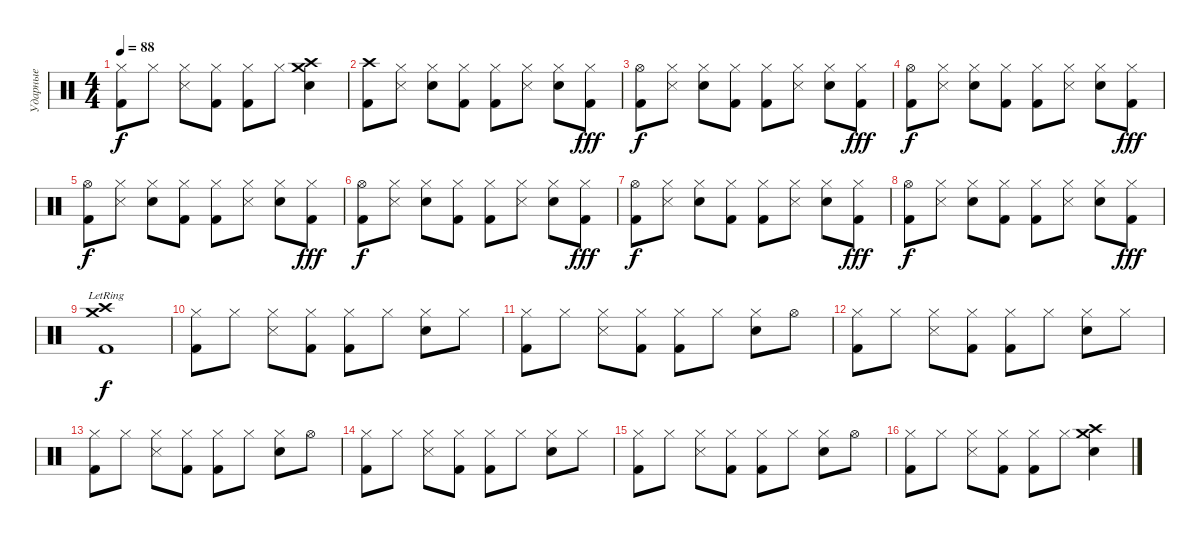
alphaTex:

\track ("Ударные" "Ударные") {instrument percussion}
\staff {score}
\articulation defaults
\ts (4 4)
\tempo 88
\clef neutral
\ks c
("Hi-Hat (closed)" "Kick (hit) 2").8{dy f} "Hi-Hat (closed)".8 ("Hi-Hat (closed)" "Snare (side stick) 3").8 ("Hi-Hat (closed)" "Kick (hit) 2").8 ("Hi-Hat (closed)" "Kick (hit) 2").8 "Hi-Hat (closed)".8 ("Crash medium (hit)" "Crash high (hit)" "Snare (hit) 2").4 |
("Crash high (hit)" "Kick (hit) 2").8 ("Hi-Hat (closed)" "Snare (side stick) 3").8 ("Hi-Hat (closed)" "Snare (hit) 2").8 ("Hi-Hat (closed)" "Kick (hit) 2").8 ("Hi-Hat (closed)" "Kick (hit) 2").8 ("Hi-Hat (closed)" "Snare (side stick) 3").8 ("Hi-Hat (closed)" "Snare (hit) 2").8 ("Hi-Hat (closed)" "Kick (hit) 2").8{dy fff} |
("Hi-Hat (open)" "Kick (hit) 2").8{dy f} ("Hi-Hat (closed)" "Snare (side stick) 3").8 ("Hi-Hat (closed)" "Snare (hit) 2").8 ("Hi-Hat (closed)" "Kick (hit) 2").8 ("Hi-Hat (closed)" "Kick (hit) 2").8 ("Hi-Hat (closed)" "Snare (side stick) 3").8 ("Hi-Hat (closed)" "Snare (hit) 2").8 ("Hi-Hat (closed)" "Kick (hit) 2").8{dy fff} |
("Hi-Hat (open)" "Kick (hit) 2").8{dy f} ("Hi-Hat (closed)" "Snare (side stick) 3").8 ("Hi-Hat (closed)" "Snare (hit) 2").8 ("Hi-Hat (closed)" "Kick (hit) 2").8 ("Hi-Hat (closed)" "Kick (hit) 2").8 ("Hi-Hat (closed)" "Snare (side stick) 3").8 ("Hi-Hat (closed)" "Snare (hit) 2").8 ("Hi-Hat (closed)" "Kick (hit) 2").8{dy fff} |
("Hi-Hat (open)" "Kick (hit) 2").8{dy f} ("Hi-Hat (closed)" "Snare (side stick) 3").8 ("Hi-Hat (closed)" "Snare (hit) 2").8 ("Hi-Hat (closed)" "Kick (hit) 2").8 ("Hi-Hat (closed)" "Kick (hit) 2").8 ("Hi-Hat (closed)" "Snare (side stick) 3").8 ("Hi-Hat (closed)" "Snare (hit) 2").8 ("Hi-Hat (closed)" "Kick (hit) 2").8{dy fff} |
("Hi-Hat (open)" "Kick (hit) 2").8{dy f} ("Hi-Hat (closed)" "Snare (side stick) 3").8 ("Hi-Hat (closed)" "Snare (hit) 2").8 ("Hi-Hat (closed)" "Kick (hit) 2").8 ("Hi-Hat (closed)" "Kick (hit) 2").8 ("Hi-Hat (closed)" "Snare (side stick) 3").8 ("Hi-Hat (closed)" "Snare (hit) 2").8 ("Hi-Hat (closed)" "Kick (hit) 2").8{dy fff} |
("Hi-Hat (open)" "Kick (hit) 2").8{dy f} ("Hi-Hat (closed)" "Snare (side stick) 3").8 ("Hi-Hat (closed)" "Snare (hit) 2").8 ("Hi-Hat (closed)" "Kick (hit) 2").8 ("Hi-Hat (closed)" "Kick (hit) 2").8 ("Hi-Hat (closed)" "Snare (side stick) 3").8 ("Hi-Hat (closed)" "Snare (hit) 2").8 ("Hi-Hat (closed)" "Kick (hit) 2").8{dy fff} |
("Hi-Hat (open)" "Kick (hit) 2").8{dy f} ("Hi-Hat (closed)" "Snare (side stick) 3").8 ("Hi-Hat (closed)" "Snare (hit) 2").8 ("Hi-Hat (closed)" "Kick (hit) 2").8 ("Hi-Hat (closed)" "Kick (hit) 2").8 ("Hi-Hat (closed)" "Snare (side stick) 3").8 ("Hi-Hat (closed)" "Snare (hit) 2").8 ("Hi-Hat (closed)" "Kick (hit) 2").8{dy fff} |
("Crash high (hit)"{lr} "Crash medium (hit)"{lr} "Kick (hit) 2").1{dy f} |
("Hi-Hat (closed)" "Kick (hit) 2").8 "Hi-Hat (closed)".8 ("Hi-Hat (closed)" "Snare (side stick) 3").8 ("Hi-Hat (closed)" "Kick (hit) 2").8 ("Hi-Hat (closed)" "Kick (hit) 2").8 "Hi-Hat (closed)".8 ("Hi-Hat (closed)" "Snare (hit) 2").8 "Hi-Hat (closed)".8 |
("Hi-Hat (closed)" "Kick (hit) 2").8 "Hi-Hat (closed)".8 ("Hi-Hat (closed)" "Snare (side stick) 3").8 ("Hi-Hat (closed)" "Kick (hit) 2").8 ("Hi-Hat (closed)" "Kick (hit) 2").8 "Hi-Hat (closed)".8 ("Hi-Hat (closed)" "Snare (hit) 2").8 "Hi-Hat (open)".8 |
("Hi-Hat (closed)" "Kick (hit) 2").8 "Hi-Hat (closed)".8 ("Hi-Hat (closed)" "Snare (side stick) 3").8 ("Hi-Hat (closed)" "Kick (hit) 2").8 ("Hi-Hat (closed)" "Kick (hit) 2").8 "Hi-Hat (closed)".8 ("Hi-Hat (closed)" "Snare (hit) 2").8 "Hi-Hat (closed)".8 |
("Hi-Hat (closed)" "Kick (hit) 2").8 "Hi-Hat (closed)".8 ("Hi-Hat (closed)" "Snare (side stick) 3").8 ("Hi-Hat (closed)" "Kick (hit) 2").8 ("Hi-Hat (closed)" "Kick (hit) 2").8 "Hi-Hat (closed)".8 ("Hi-Hat (closed)" "Snare (hit) 2").8 "Hi-Hat (open)".8 |
("Hi-Hat (closed)" "Kick (hit) 2").8 "Hi-Hat (closed)".8 ("Hi-Hat (closed)" "Snare (side stick) 3").8 ("Hi-Hat (closed)" "Kick (hit) 2").8 ("Hi-Hat (closed)" "Kick (hit) 2").8 "Hi-Hat (closed)".8 ("Hi-Hat (closed)" "Snare (hit) 2").8 "Hi-Hat (closed)".8 |
("Hi-Hat (closed)" "Kick (hit) 2").8 "Hi-Hat (closed)".8 ("Hi-Hat (closed)" "Snare (side stick) 3").8 ("Hi-Hat (closed)" "Kick (hit) 2").8 ("Hi-Hat (closed)" "Kick (hit) 2").8 "Hi-Hat (closed)".8 ("Hi-Hat (closed)" "Snare (hit) 2").8 "Hi-Hat (open)".8 |
("Hi-Hat (closed)" "Kick (hit) 2").8 "Hi-Hat (closed)".8 ("Hi-Hat (closed)" "Snare (side stick) 3").8 ("Hi-Hat (closed)" "Kick (hit) 2").8 ("Hi-Hat (closed)" "Kick (hit) 2").8 "Hi-Hat (closed)".8 ("Crash medium (hit)" "Crash high (hit)" "Snare (hit) 2").4
